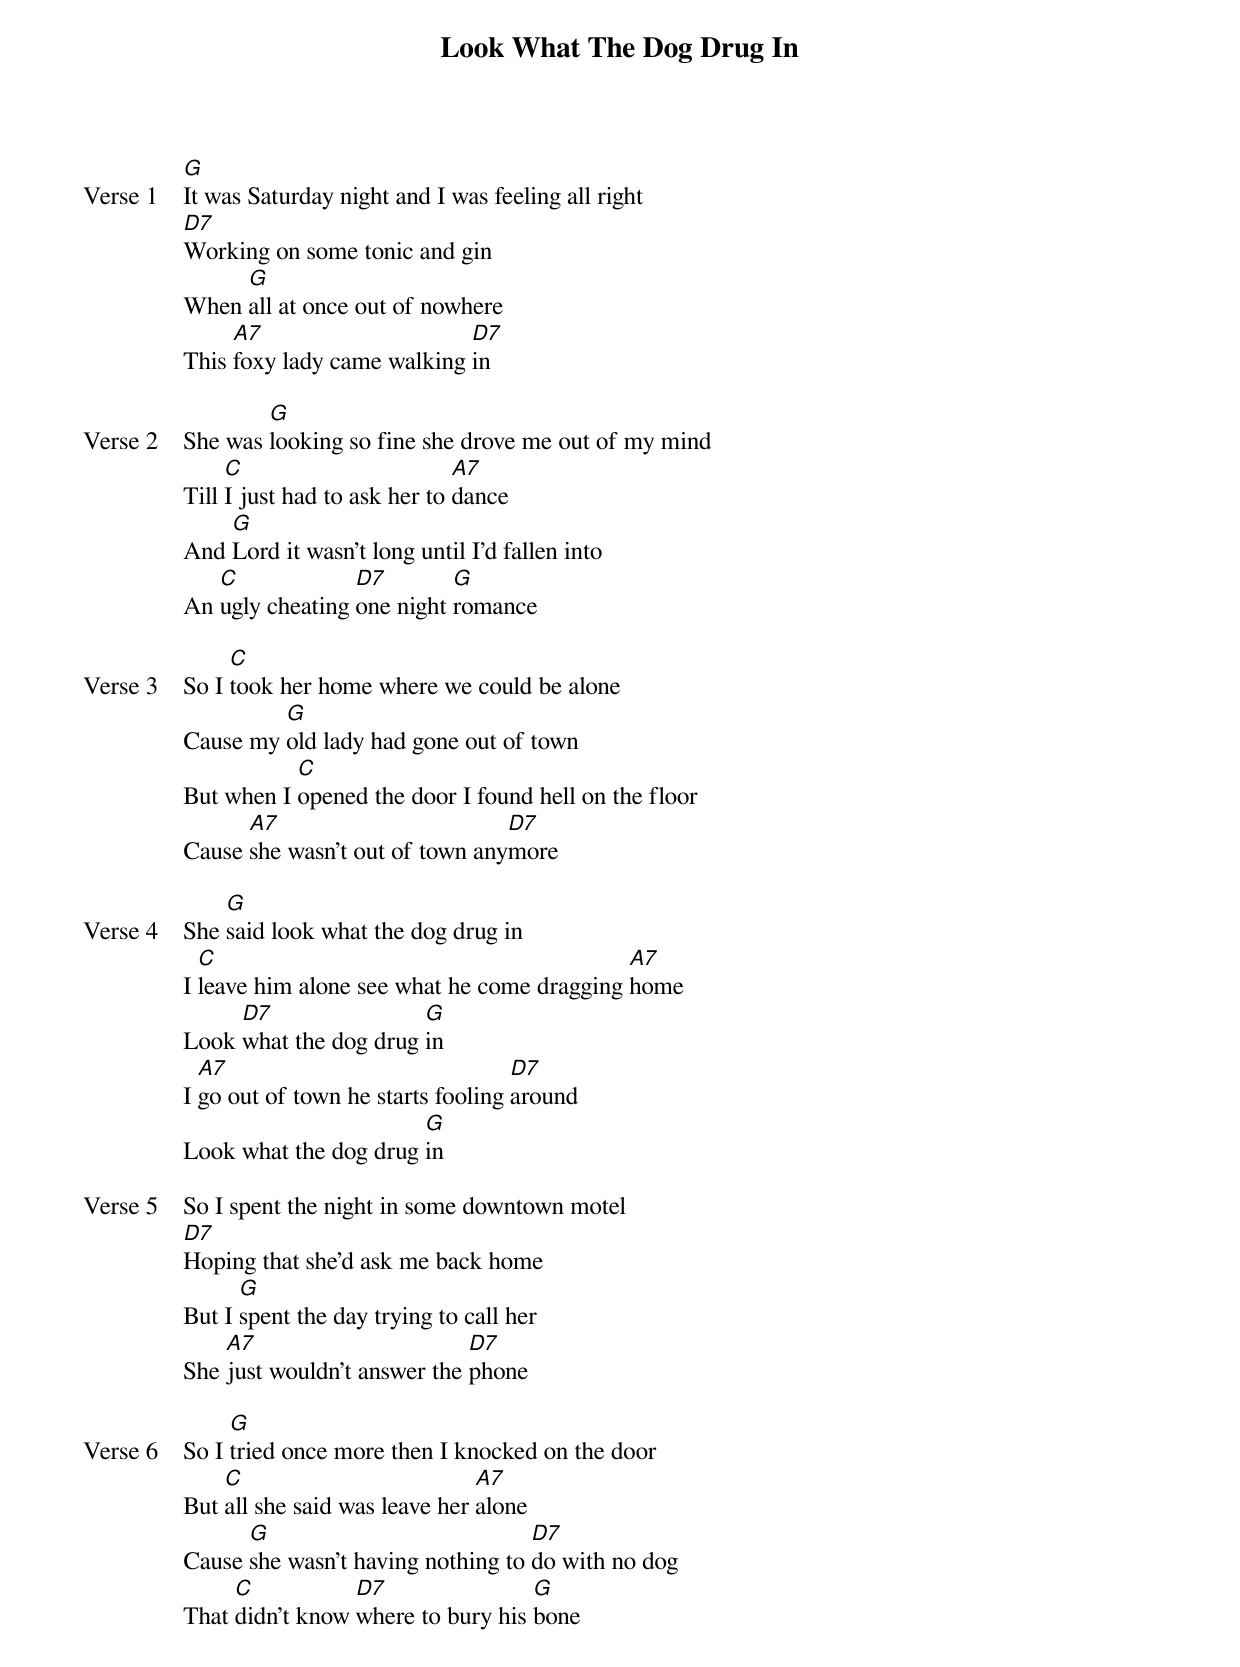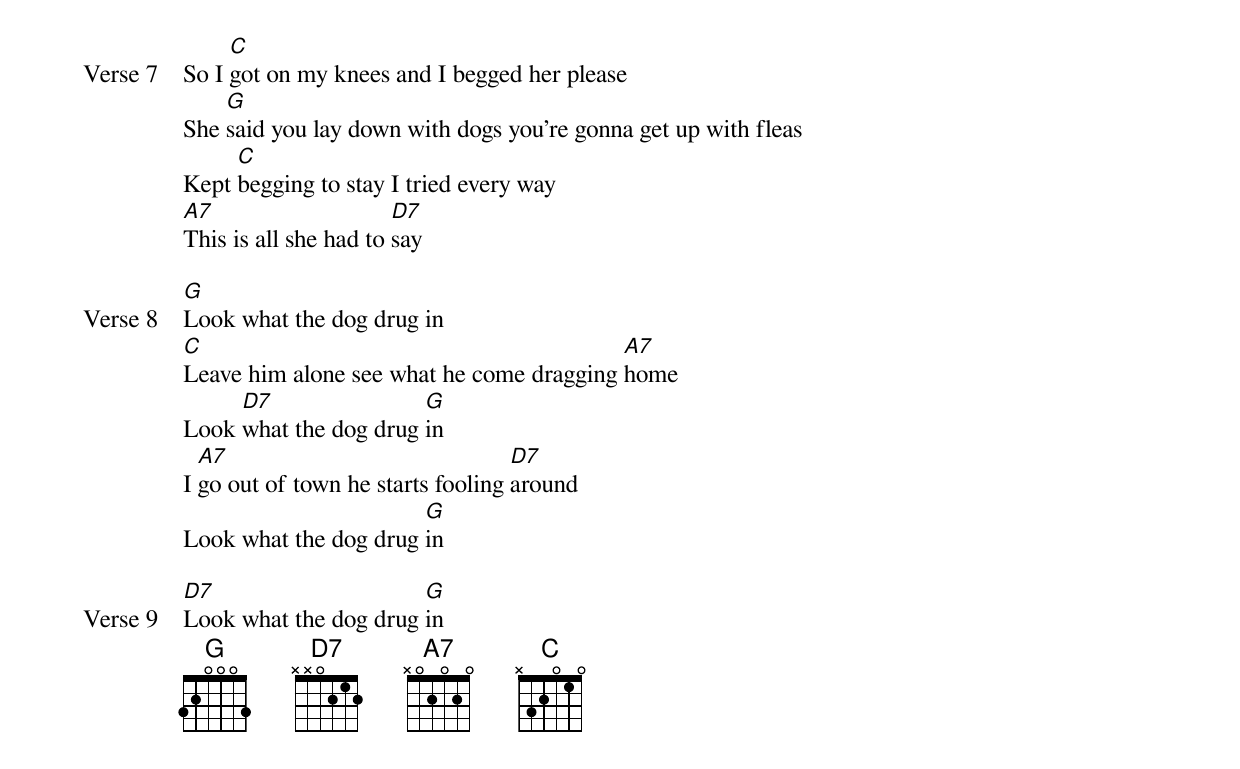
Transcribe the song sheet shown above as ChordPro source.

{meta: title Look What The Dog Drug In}
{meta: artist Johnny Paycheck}

{start_of_verse: Verse 1}
[G]It was Saturday night and I was feeling all right
[D7]Working on some tonic and gin
When [G]all at once out of nowhere
This [A7]foxy lady came walking [D7]in
{end_of_verse}

{start_of_verse: Verse 2}
She was [G]looking so fine she drove me out of my mind
Till [C]I just had to ask her to [A7]dance
And [G]Lord it wasn't long until I'd fallen into
An [C]ugly cheating [D7]one night [G]romance
{end_of_verse}

{start_of_verse: Verse 3}
So I [C]took her home where we could be alone
Cause my [G]old lady had gone out of town
But when I [C]opened the door I found hell on the floor
Cause [A7]she wasn't out of town any[D7]more
{end_of_verse}

{start_of_verse: Verse 4}
She [G]said look what the dog drug in
I [C]leave him alone see what he come dragging [A7]home
Look [D7]what the dog drug [G]in
I [A7]go out of town he starts fooling [D7]around
Look what the dog drug [G]in
{end_of_verse}

{start_of_verse: Verse 5}
So I spent the night in some downtown motel
[D7]Hoping that she'd ask me back home
But I [G]spent the day trying to call her
She [A7]just wouldn't answer the [D7]phone
{end_of_verse}

{start_of_verse: Verse 6}
So I [G]tried once more then I knocked on the door
But [C]all she said was leave her [A7]alone
Cause [G]she wasn't having nothing to [D7]do with no dog
That [C]didn't know [D7]where to bury his [G]bone
{end_of_verse}

{start_of_verse: Verse 7}
So I [C]got on my knees and I begged her please
She [G]said you lay down with dogs you're gonna get up with fleas
Kept [C]begging to stay I tried every way
[A7]This is all she had to [D7]say
{end_of_verse}

{start_of_verse: Verse 8}
[G]Look what the dog drug in
[C]Leave him alone see what he come dragging [A7]home
Look [D7]what the dog drug [G]in
I [A7]go out of town he starts fooling [D7]around
Look what the dog drug [G]in
{end_of_verse}

{start_of_verse: Verse 9}
[D7]Look what the dog drug [G]in
{end_of_verse}
